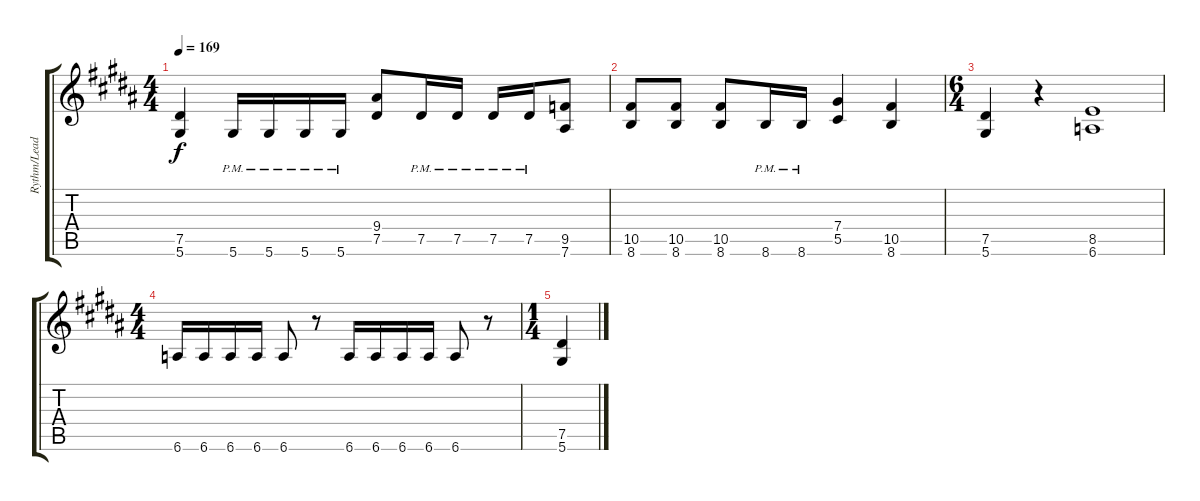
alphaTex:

\track ("Rythm/Lead 2" "Rythm/Lead") {instrument distortionguitar}
\staff {score tabs}
\tuning (Eb4 Bb3 Gb3 Db3 Ab2 Eb2) {hide}
\ts (4 4)
\tempo 169
\clef g2
\ks b
(7.5 5.6).4{dy f} 5.6{pm}.16 5.6{pm}.16 5.6{pm}.16 5.6{pm}.16 (9.4 7.5).8 7.5{pm}.16 7.5{pm}.16 7.5{pm}.16 7.5{pm}.16 (9.5 7.6).8 |
(10.5 8.6).8 (10.5 8.6).8 (10.5 8.6).8 8.6{pm}.16 8.6{pm}.16 (7.4 5.5).4 (10.5 8.6).4 |
\ts (6 4)
(7.5 5.6).4 r.4 (8.5 6.6).1 |
\ts (4 4)
6.6.16 6.6.16 6.6.16 6.6.16 6.6.8 r.8 6.6.16 6.6.16 6.6.16 6.6.16 6.6.8 r.8 |
\ts (1 4)
(7.5 5.6).4
